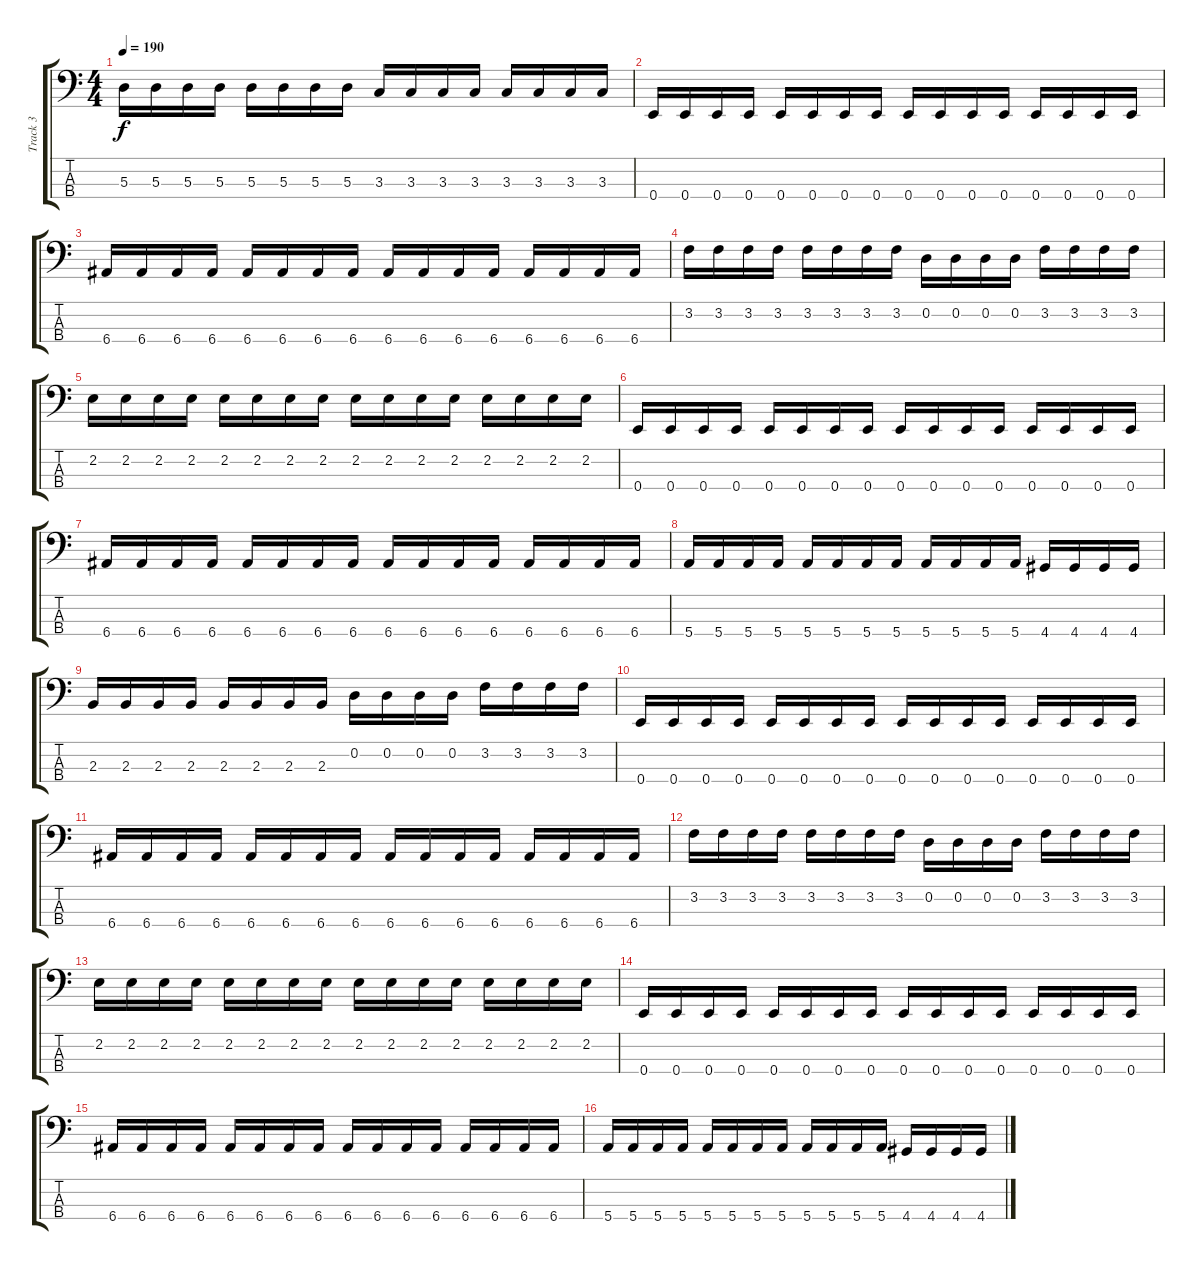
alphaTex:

\track ("Track 3" "Track 3") {instrument electricbasspick}
\staff {score tabs}
\tuning (G2 D2 A1 E1) {hide}
\ts (4 4)
\tempo 190
\clef f4
\ks c
5.3.16{dy f} 5.3.16 5.3.16 5.3.16 5.3.16 5.3.16 5.3.16 5.3.16 3.3.16 3.3.16 3.3.16 3.3.16 3.3.16 3.3.16 3.3.16 3.3.16 |
0.4.16 0.4.16 0.4.16 0.4.16 0.4.16 0.4.16 0.4.16 0.4.16 0.4.16 0.4.16 0.4.16 0.4.16 0.4.16 0.4.16 0.4.16 0.4.16 |
6.4.16 6.4.16 6.4.16 6.4.16 6.4.16 6.4.16 6.4.16 6.4.16 6.4.16 6.4.16 6.4.16 6.4.16 6.4.16 6.4.16 6.4.16 6.4.16 |
3.2.16 3.2.16 3.2.16 3.2.16 3.2.16 3.2.16 3.2.16 3.2.16 0.2.16 0.2.16 0.2.16 0.2.16 3.2.16 3.2.16 3.2.16 3.2.16 |
2.2.16 2.2.16 2.2.16 2.2.16 2.2.16 2.2.16 2.2.16 2.2.16 2.2.16 2.2.16 2.2.16 2.2.16 2.2.16 2.2.16 2.2.16 2.2.16 |
0.4.16 0.4.16 0.4.16 0.4.16 0.4.16 0.4.16 0.4.16 0.4.16 0.4.16 0.4.16 0.4.16 0.4.16 0.4.16 0.4.16 0.4.16 0.4.16 |
6.4.16 6.4.16 6.4.16 6.4.16 6.4.16 6.4.16 6.4.16 6.4.16 6.4.16 6.4.16 6.4.16 6.4.16 6.4.16 6.4.16 6.4.16 6.4.16 |
5.4.16 5.4.16 5.4.16 5.4.16 5.4.16 5.4.16 5.4.16 5.4.16 5.4.16 5.4.16 5.4.16 5.4.16 4.4.16 4.4.16 4.4.16 4.4.16 |
2.3.16 2.3.16 2.3.16 2.3.16 2.3.16 2.3.16 2.3.16 2.3.16 0.2.16 0.2.16 0.2.16 0.2.16 3.2.16 3.2.16 3.2.16 3.2.16 |
0.4.16 0.4.16 0.4.16 0.4.16 0.4.16 0.4.16 0.4.16 0.4.16 0.4.16 0.4.16 0.4.16 0.4.16 0.4.16 0.4.16 0.4.16 0.4.16 |
6.4.16 6.4.16 6.4.16 6.4.16 6.4.16 6.4.16 6.4.16 6.4.16 6.4.16 6.4.16 6.4.16 6.4.16 6.4.16 6.4.16 6.4.16 6.4.16 |
3.2.16 3.2.16 3.2.16 3.2.16 3.2.16 3.2.16 3.2.16 3.2.16 0.2.16 0.2.16 0.2.16 0.2.16 3.2.16 3.2.16 3.2.16 3.2.16 |
2.2.16 2.2.16 2.2.16 2.2.16 2.2.16 2.2.16 2.2.16 2.2.16 2.2.16 2.2.16 2.2.16 2.2.16 2.2.16 2.2.16 2.2.16 2.2.16 |
0.4.16 0.4.16 0.4.16 0.4.16 0.4.16 0.4.16 0.4.16 0.4.16 0.4.16 0.4.16 0.4.16 0.4.16 0.4.16 0.4.16 0.4.16 0.4.16 |
6.4.16 6.4.16 6.4.16 6.4.16 6.4.16 6.4.16 6.4.16 6.4.16 6.4.16 6.4.16 6.4.16 6.4.16 6.4.16 6.4.16 6.4.16 6.4.16 |
5.4.16 5.4.16 5.4.16 5.4.16 5.4.16 5.4.16 5.4.16 5.4.16 5.4.16 5.4.16 5.4.16 5.4.16 4.4.16 4.4.16 4.4.16 4.4.16
